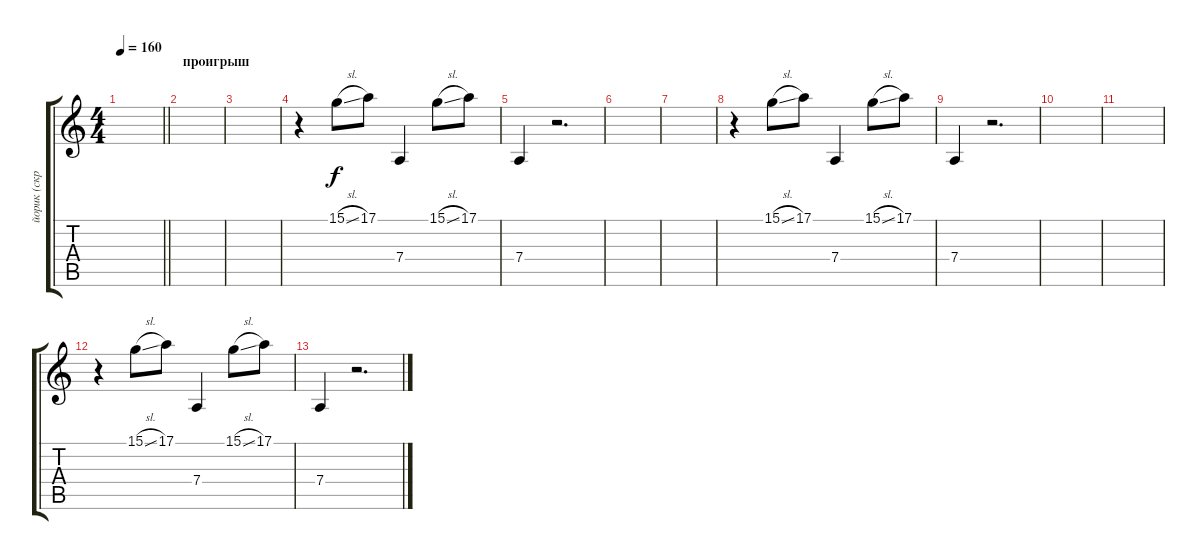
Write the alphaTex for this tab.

\track ("йорик (скрипка)" "йорик (скр") {instrument violin}
\staff {score tabs}
\tuning (E4 B3 G3 D3 A2 E2) {hide}
\ts (4 4)
\tempo 160
\clef g2
\barLineRight lightlight
\ks c
|
\section ("" "проигрыш")
|
|
r.4 15.1{sl}.8 17.1.8 7.4.4 15.1{sl}.8 17.1.8 |
7.4.4 r.2{d} |
|
|
r.4 15.1{sl}.8 17.1.8 7.4.4 15.1{sl}.8 17.1.8 |
7.4.4 r.2{d} |
|
|
r.4 15.1{sl}.8 17.1.8 7.4.4 15.1{sl}.8 17.1.8 |
7.4.4 r.2{d}
